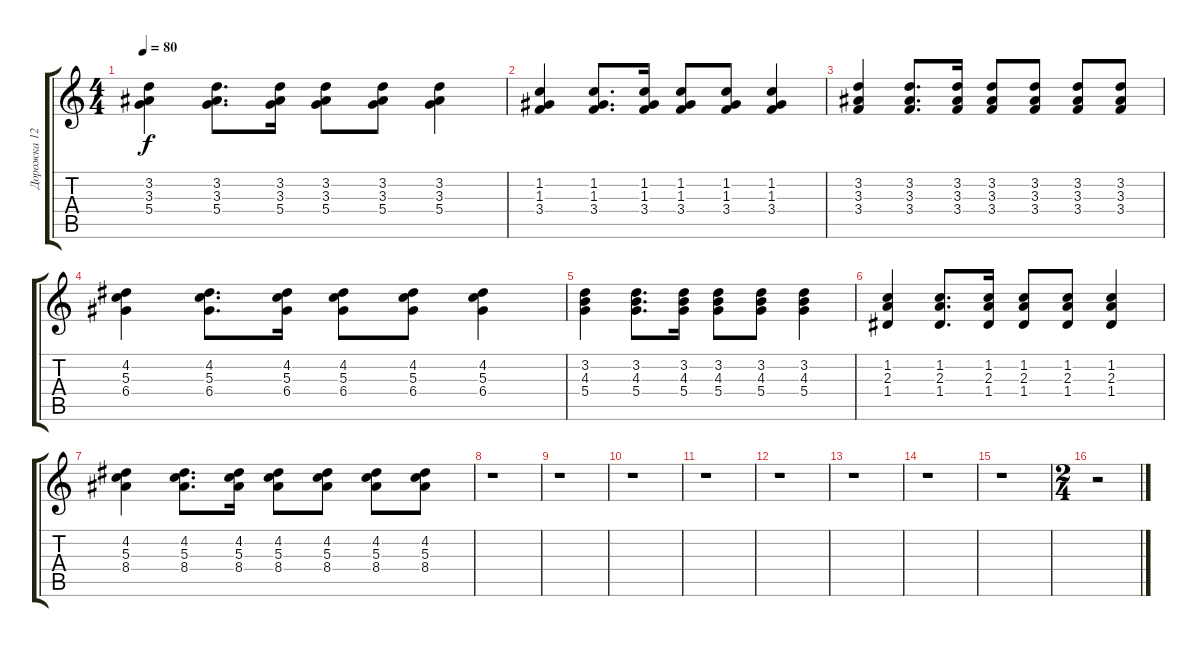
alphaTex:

\track ("Дорожка 12" "Дорожка 12") {instrument acousticguitarsteel}
\staff {score tabs}
\tuning (E4 B3 G3 D3 A2 E2) {hide}
\ts (4 4)
\tempo 80
\clef g2
\ks c
(3.2 3.3 5.4).4{dy f} (3.2 3.3 5.4).8{d} (3.2 3.3 5.4).16 (3.2 3.3 5.4).8 (3.2 3.3 5.4).8 (3.2 3.3 5.4).4 |
(1.2 1.3 3.4).4 (1.2 1.3 3.4).8{d} (1.2 1.3 3.4).16 (1.2 1.3 3.4).8 (1.2 1.3 3.4).8 (1.2 1.3 3.4).4 |
(3.2 3.3 3.4).4 (3.2 3.3 3.4).8{d} (3.2 3.3 3.4).16 (3.2 3.3 3.4).8 (3.2 3.3 3.4).8 (3.2 3.3 3.4).8 (3.2 3.3 3.4).8 |
(4.2 5.3 6.4).4 (4.2 5.3 6.4).8{d} (4.2 5.3 6.4).16 (4.2 5.3 6.4).8 (4.2 5.3 6.4).8 (4.2 5.3 6.4).4 |
(3.2 4.3 5.4).4 (3.2 4.3 5.4).8{d} (3.2 4.3 5.4).16 (3.2 4.3 5.4).8 (3.2 4.3 5.4).8 (3.2 4.3 5.4).4 |
(1.2 2.3 1.4).4 (1.2 2.3 1.4).8{d} (1.2 2.3 1.4).16 (1.2 2.3 1.4).8 (1.2 2.3 1.4).8 (1.2 2.3 1.4).4 |
(4.2 5.3 8.4).4 (4.2 5.3 8.4).8{d} (4.2 5.3 8.4).16 (4.2 5.3 8.4).8 (4.2 5.3 8.4).8 (4.2 5.3 8.4).8 (4.2 5.3 8.4).8 |
r.1 |
r.1 |
r.1 |
r.1 |
r.1 |
r.1 |
r.1 |
r.1 |
\ts (2 4)
r.2
